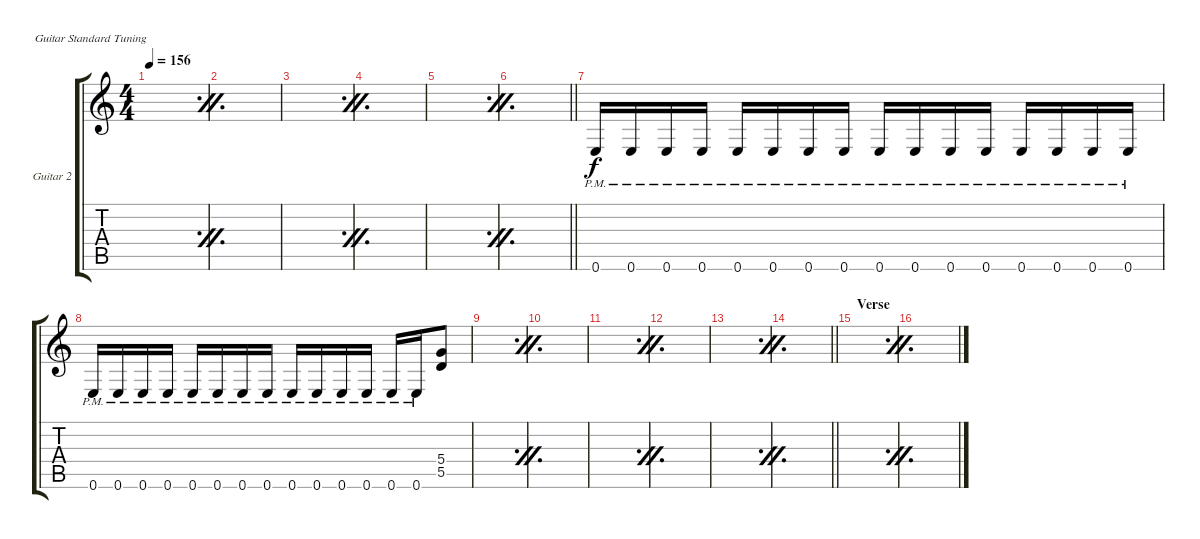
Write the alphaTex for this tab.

\bracketExtendMode groupsimilarinstruments
\firstSystemTrackNameOrientation horizontal
\otherSystemsTrackNameOrientation horizontal
\track ("Guitar 2" "Guitar 2") {instrument overdrivenguitar}
\staff {score tabs}
\tuning (E4 B3 G3 D3 A2 E2)
\ts (4 4)
\tempo 156
\clef g2
\simile firstofdouble
\ks c
|
\simile secondofdouble
|
\simile firstofdouble
|
\simile secondofdouble
|
\simile firstofdouble
|
\simile secondofdouble
\barLineRight lightlight
|
0.6{pm}.16 0.6{pm}.16 0.6{pm}.16 0.6{pm}.16 0.6{pm}.16 0.6{pm}.16 0.6{pm}.16 0.6{pm}.16 0.6{pm}.16 0.6{pm}.16 0.6{pm}.16 0.6{pm}.16 0.6{pm}.16 0.6{pm}.16 0.6{pm}.16 0.6{pm}.16 |
0.6{pm}.16 0.6{pm}.16 0.6{pm}.16 0.6{pm}.16 0.6{pm}.16 0.6{pm}.16 0.6{pm}.16 0.6{pm}.16 0.6{pm}.16 0.6{pm}.16 0.6{pm}.16 0.6{pm}.16 0.6{pm}.16 0.6{pm}.16 (5.4 5.5).8 |
\simile firstofdouble
|
\simile secondofdouble
|
\simile firstofdouble
|
\simile secondofdouble
|
\simile firstofdouble
|
\simile secondofdouble
\barLineRight lightlight
|
\section ("" "Verse")
\simile firstofdouble
|
\simile secondofdouble
